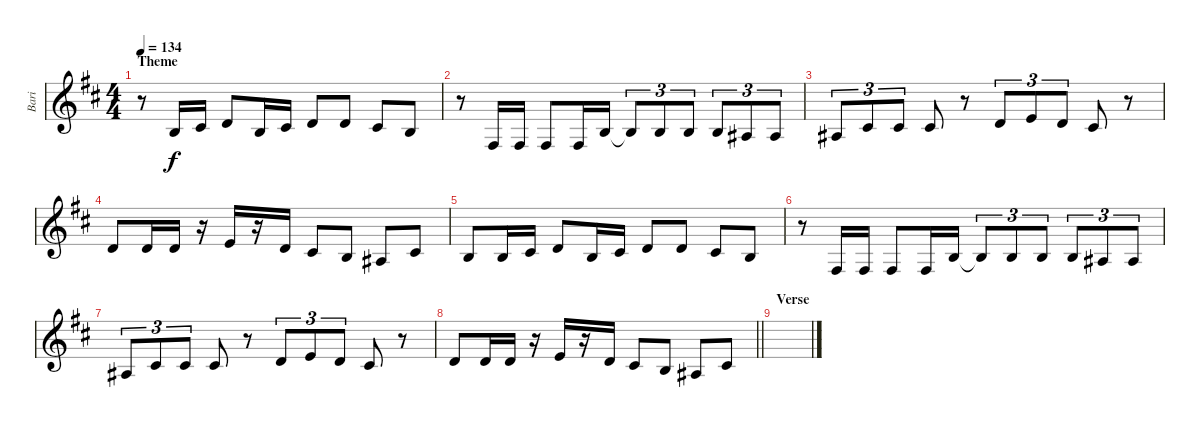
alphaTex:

\track ("Bari" "Bari") {instrument baritonesax}
\staff {score}
\tuning (E4 B3 G3 D3 A2 E2) {hide}
\ts (4 4)
\section ("" "Theme")
\tempo 134
\clef g2
\ks bminor
r.8{dy f} 0.2.16 2.2.16 3.2.8 0.2.16 2.2.16 3.2.8 3.2.8 2.2.8 0.2.8 |
r.8 4.4.16 4.4.16 4.4.8 4.4.16 4.3.16 4.3{t}.8{tu (3 2)} 4.3.8{tu (3 2)} 4.3.8{tu (3 2)} 4.3.8{tu (3 2)} 3.3.8{tu (3 2)} 3.3.8{tu (3 2)} |
3.3.8{tu (3 2)} 2.2.8{tu (3 2)} 2.2.8{tu (3 2)} 2.2.8 r.8 3.2.8{tu (3 2)} 0.1.8{tu (3 2)} 3.2.8{tu (3 2)} 2.2.8 r.8 |
3.2.8 3.2.16 3.2.16 r.16 0.1.16 r.16 3.2.16 2.2.8 0.2.8 3.3.8 2.2.8 |
0.2.8 0.2.16 2.2.16 3.2.8 0.2.16 2.2.16 3.2.8 3.2.8 2.2.8 0.2.8 |
r.8 4.4.16 4.4.16 4.4.8 4.4.16 4.3.16 4.3{t}.8{tu (3 2)} 4.3.8{tu (3 2)} 4.3.8{tu (3 2)} 4.3.8{tu (3 2)} 3.3.8{tu (3 2)} 3.3.8{tu (3 2)} |
3.3.8{tu (3 2)} 2.2.8{tu (3 2)} 2.2.8{tu (3 2)} 2.2.8 r.8 3.2.8{tu (3 2)} 0.1.8{tu (3 2)} 3.2.8{tu (3 2)} 2.2.8 r.8 |
\barLineRight lightlight
3.2.8 3.2.16 3.2.16 r.16 0.1.16 r.16 3.2.16 2.2.8 0.2.8 3.3.8 2.2.8 |
\section ("" "Verse")
